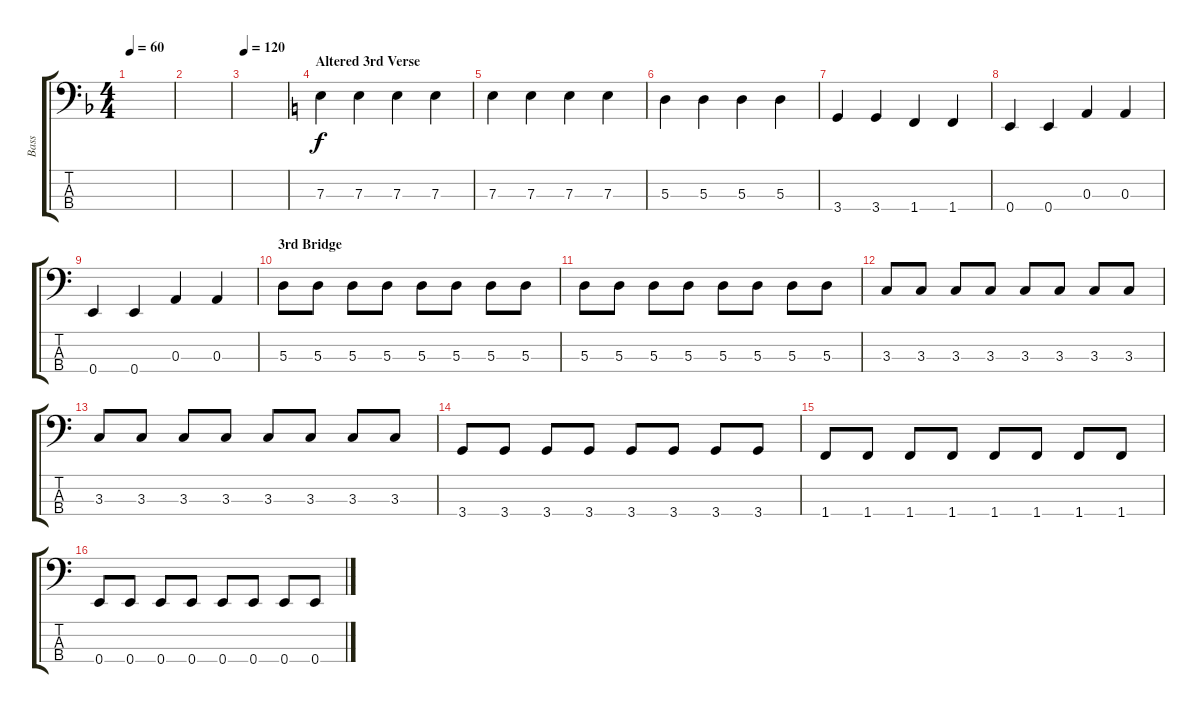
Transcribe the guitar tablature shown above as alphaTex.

\track ("Bass" "Bass") {instrument electricbassfinger}
\staff {score tabs}
\tuning (G2 D2 A1 E1) {hide}
\ts (4 4)
\tempo 60
\clef f4
\ks dminor
|
|
\tempo 120
|
\section ("" "Altered 3rd Verse")
\ks c
7.3.4 7.3.4 7.3.4 7.3.4 |
7.3.4 7.3.4 7.3.4 7.3.4 |
5.3.4 5.3.4 5.3.4 5.3.4 |
3.4.4 3.4.4 1.4.4 1.4.4 |
0.4.4 0.4.4 0.3.4 0.3.4 |
0.4.4 0.4.4 0.3.4 0.3.4 |
\section ("" "3rd Bridge")
5.3.8 5.3.8 5.3.8 5.3.8 5.3.8 5.3.8 5.3.8 5.3.8 |
5.3.8 5.3.8 5.3.8 5.3.8 5.3.8 5.3.8 5.3.8 5.3.8 |
3.3.8 3.3.8 3.3.8 3.3.8 3.3.8 3.3.8 3.3.8 3.3.8 |
3.3.8 3.3.8 3.3.8 3.3.8 3.3.8 3.3.8 3.3.8 3.3.8 |
3.4.8 3.4.8 3.4.8 3.4.8 3.4.8 3.4.8 3.4.8 3.4.8 |
1.4.8 1.4.8 1.4.8 1.4.8 1.4.8 1.4.8 1.4.8 1.4.8 |
0.4.8 0.4.8 0.4.8 0.4.8 0.4.8 0.4.8 0.4.8 0.4.8
